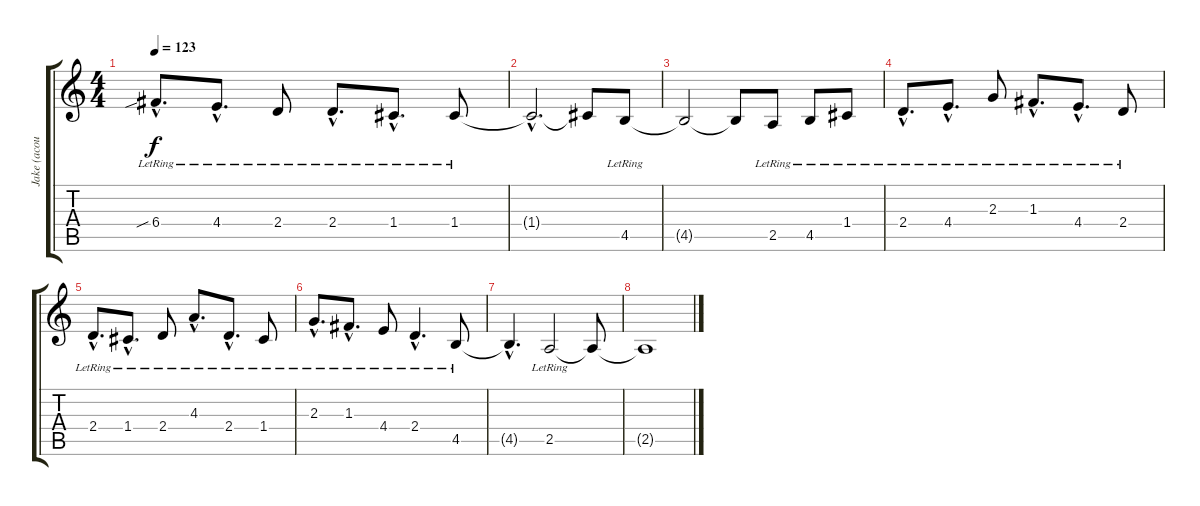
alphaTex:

\track ("Jake (acoustic)" "Jake (acou") {instrument acousticguitarsteel}
\staff {score tabs}
\tuning (D4 A3 F3 C3 G2 D2) {hide}
\ts (4 4)
\tempo 123
\clef g2
\ks c
6.4{sib hac lr}.8{d dy f} 4.4{hac lr}.8{d} 2.4{lr}.8 2.4{hac lr}.8{d} 1.4{hac lr}.8{d} 1.4{lr}.8 |
1.4{hac t}.2{d} 1.4{t}.8 4.5{lr}.8 |
4.5{t}.2 4.5{t}.8 2.5{lr}.8 4.5{lr}.8 1.4{lr}.8 |
2.4{hac lr}.8{d} 4.4{hac lr}.8{d} 2.3{lr}.8 1.3{hac lr}.8{d} 4.4{hac lr}.8{d} 2.4{lr}.8 |
2.4{hac lr}.8{d} 1.4{hac lr}.8{d} 2.4{lr}.8 4.3{hac lr}.8{d} 2.4{hac lr}.8{d} 1.4{lr}.8 |
2.3{hac lr}.8{d} 1.3{hac lr}.8{d} 4.4{lr}.8 2.4{hac lr}.4{d} 4.5{lr}.8 |
4.5{hac t}.4{d} 2.5{lr}.2 2.5{t}.8 |
2.5{t}.1
